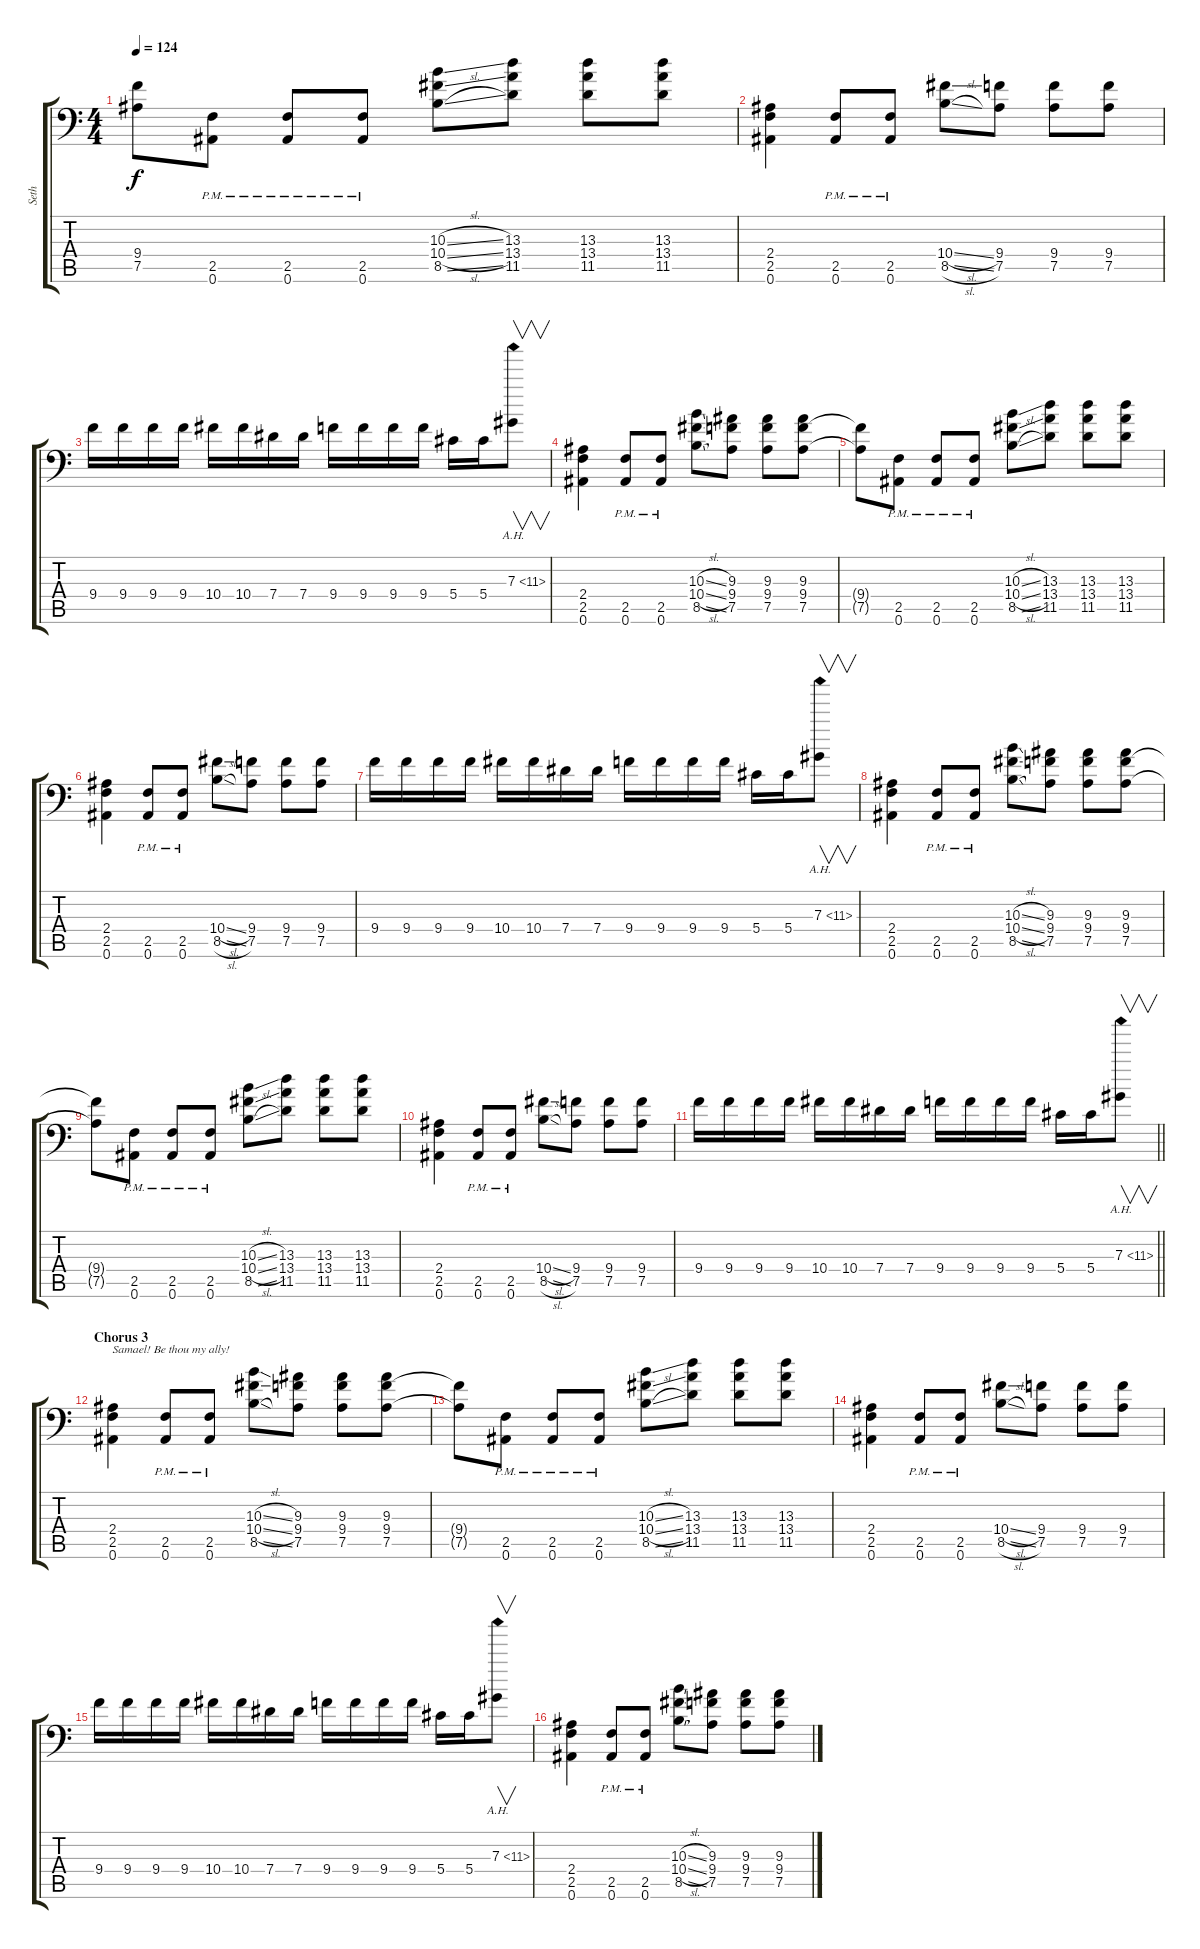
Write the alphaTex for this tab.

\track ("Seth" "Seth") {instrument distortionguitar}
\staff {score tabs}
\tuning (Bb3 F3 Db3 Ab2 Eb2 Bb1) {hide}
\ts (4 4)
\tempo 124
\clef f4
\ks c
(9.4{t} 7.5{t}).8{dy f} (2.5{pm} 0.6{pm}).8 (2.5{pm} 0.6{pm}).8 (2.5{pm} 0.6{pm}).8 (10.3{sl} 10.4{sl} 8.5{sl}).8 (13.3 13.4 11.5).8 (13.3 13.4 11.5).8 (13.3 13.4 11.5).8 |
(2.4 2.5 0.6).4 (2.5{pm} 0.6{pm}).8 (2.5{pm} 0.6{pm}).8 (10.4{sl} 8.5{sl}).8 (9.4 7.5).8 (9.4 7.5).8 (9.4 7.5).8 |
9.4.16 9.4.16 9.4.16 9.4.16 10.4.16 10.4.16 7.4.16 7.4.16 9.4.16 9.4.16 9.4.16 9.4.16 5.4.16 5.4.16 7.3{ah 4}.8{v} |
(2.4 2.5 0.6).4 (2.5{pm} 0.6{pm}).8 (2.5{pm} 0.6{pm}).8 (10.3{sl} 10.4{sl} 8.5{sl}).8 (9.3 9.4 7.5).8 (9.3 9.4 7.5).8 (9.3 9.4 7.5).8 |
(9.4{t} 7.5{t}).8 (2.5{pm} 0.6{pm}).8 (2.5{pm} 0.6{pm}).8 (2.5{pm} 0.6{pm}).8 (10.3{sl} 10.4{sl} 8.5{sl}).8 (13.3 13.4 11.5).8 (13.3 13.4 11.5).8 (13.3 13.4 11.5).8 |
(2.4 2.5 0.6).4 (2.5{pm} 0.6{pm}).8 (2.5{pm} 0.6{pm}).8 (10.4{sl} 8.5{sl}).8 (9.4 7.5).8 (9.4 7.5).8 (9.4 7.5).8 |
9.4.16 9.4.16 9.4.16 9.4.16 10.4.16 10.4.16 7.4.16 7.4.16 9.4.16 9.4.16 9.4.16 9.4.16 5.4.16 5.4.16 7.3{ah 4}.8{v} |
(2.4 2.5 0.6).4 (2.5{pm} 0.6{pm}).8 (2.5{pm} 0.6{pm}).8 (10.3{sl} 10.4{sl} 8.5{sl}).8 (9.3 9.4 7.5).8 (9.3 9.4 7.5).8 (9.3 9.4 7.5).8 |
(9.4{t} 7.5{t}).8 (2.5{pm} 0.6{pm}).8 (2.5{pm} 0.6{pm}).8 (2.5{pm} 0.6{pm}).8 (10.3{sl} 10.4{sl} 8.5{sl}).8 (13.3 13.4 11.5).8 (13.3 13.4 11.5).8 (13.3 13.4 11.5).8 |
(2.4 2.5 0.6).4 (2.5{pm} 0.6{pm}).8 (2.5{pm} 0.6{pm}).8 (10.4{sl} 8.5{sl}).8 (9.4 7.5).8 (9.4 7.5).8 (9.4 7.5).8 |
\barLineRight lightlight
9.4.16 9.4.16 9.4.16 9.4.16 10.4.16 10.4.16 7.4.16 7.4.16 9.4.16 9.4.16 9.4.16 9.4.16 5.4.16 5.4.16 7.3{ah 4}.8{v} |
\section ("" "Chorus 3")
(2.4 2.5 0.6).4{txt "Samael! Be thou my ally!"} (2.5{pm} 0.6{pm}).8 (2.5{pm} 0.6{pm}).8 (10.3{sl} 10.4{sl} 8.5{sl}).8 (9.3 9.4 7.5).8 (9.3 9.4 7.5).8 (9.3 9.4 7.5).8 |
(9.4{t} 7.5{t}).8 (2.5{pm} 0.6{pm}).8 (2.5{pm} 0.6{pm}).8 (2.5{pm} 0.6{pm}).8 (10.3{sl} 10.4{sl} 8.5{sl}).8 (13.3 13.4 11.5).8 (13.3 13.4 11.5).8 (13.3 13.4 11.5).8 |
(2.4 2.5 0.6).4 (2.5{pm} 0.6{pm}).8 (2.5{pm} 0.6{pm}).8 (10.4{sl} 8.5{sl}).8 (9.4 7.5).8 (9.4 7.5).8 (9.4 7.5).8 |
9.4.16 9.4.16 9.4.16 9.4.16 10.4.16 10.4.16 7.4.16 7.4.16 9.4.16 9.4.16 9.4.16 9.4.16 5.4.16 5.4.16 7.3{ah 4}.8{v} |
(2.4 2.5 0.6).4 (2.5{pm} 0.6{pm}).8 (2.5{pm} 0.6{pm}).8 (10.3{sl} 10.4{sl} 8.5{sl}).8 (9.3 9.4 7.5).8 (9.3 9.4 7.5).8 (9.3 9.4 7.5).8
